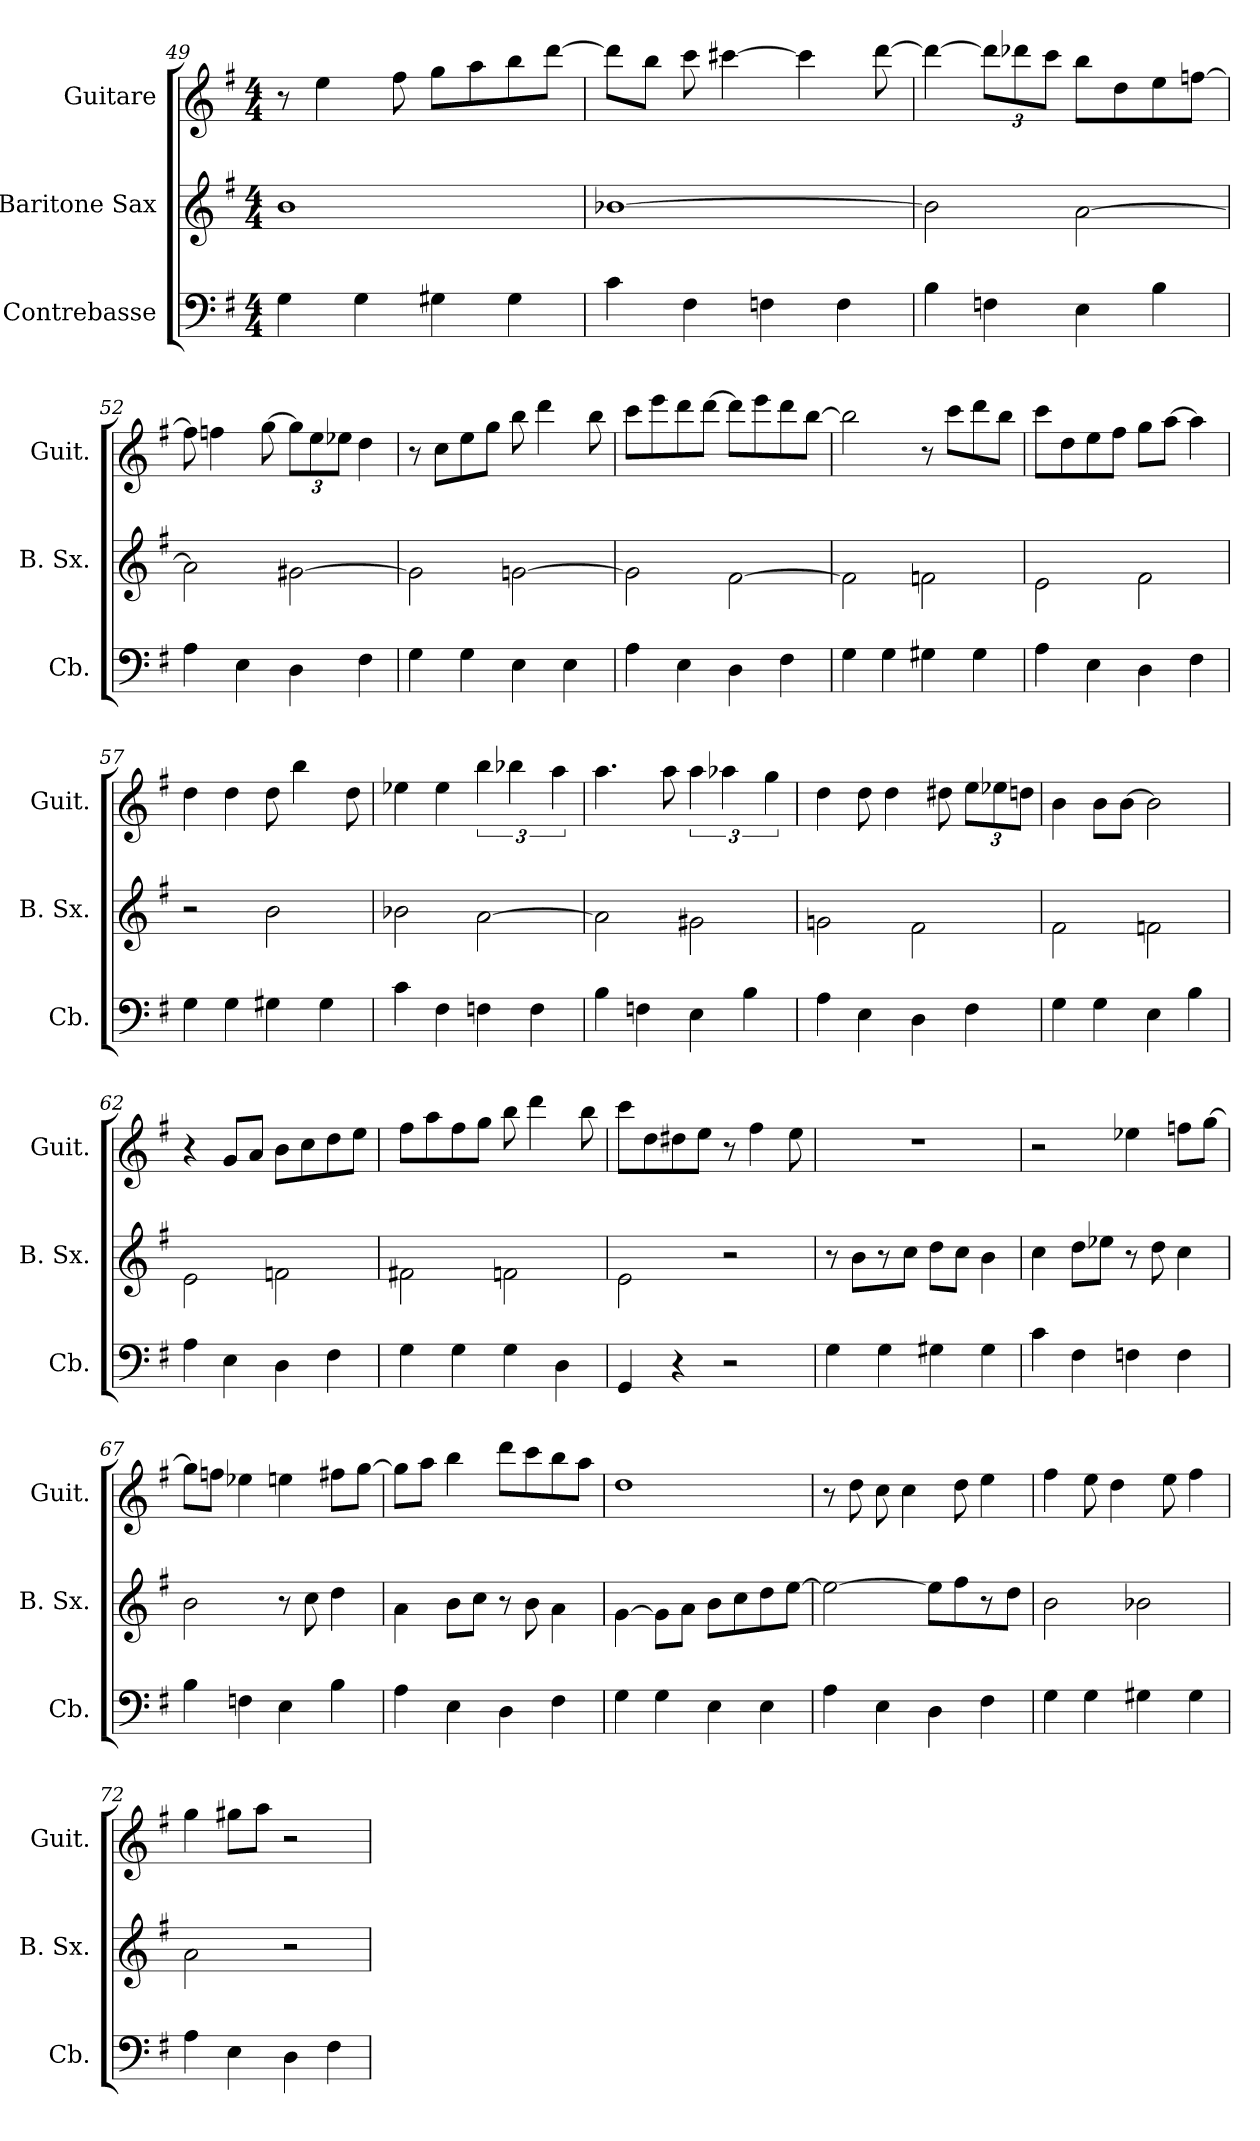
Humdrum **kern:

**kern	**kern	**kern
*part3	*part2	*part1
*staff3	*staff2	*staff1
*I"Contrebasse	*I"Baritone Sax	*I"Guitare
*I'Cb.	*I'B. Sx.	*I'Guit.
!!LO:PB:g=z
*clefF4	*clefG2	*clefG2
*ITrd7c12	*ITrd12c21	*ITrd7c12
*k[f#]	*k[f#]	*k[f#]
*G:	*G:	*G:
*M4/4	*M4/4	*M4/4
=49	=49	=49
4GG\	1B	8r
.	.	4e\
4GG\	.	.
.	.	8f#\
4GG#X\	.	8g\L
.	.	8a\
4GG#\	.	8b\
.	.	[8dd\J
=50	=50	=50
4C\	[1B-X	8dd\L]
.	.	8b\J
4FF#\	.	8cc\
.	.	[4cc#X\
4FFn\	.	.
.	.	4cc#\]
4FF\	.	.
.	.	[8dd\
=51	=51	=51
4BB\	2B-\]	4dd\_
4FFn\	.	12dd\L]
.	.	12dd-X\
.	.	12cc\J
4EE\	[2A\	8b\L
.	.	8d\
4BB\	.	8e\
.	.	[8fn\J
=52	=52	=52
4AA\	2A\]	8f\]
.	.	4fn\
4EE\	.	.
.	.	[8g\
4DD\	[2G#X\	12g\L]
.	.	12e\
.	.	12e-X\J
4FF#\	.	4d\
!!LO:LB:g=z
=53	=53	=53
4GG\	2G#\]	8r
.	.	8c\L
4GG\	.	8e\
.	.	8g\J
4EE\	[2Gn\	8b\
.	.	4dd\
4EE\	.	.
.	.	8b\
=54	=54	=54
4AA\	2G\]	8cc\L
.	.	8ee\
4EE\	.	8dd\
.	.	[8dd\J
4DD\	[2F#\	8dd\L]
.	.	8ee\
4FF#\	.	8dd\
.	.	[8b\J
=55	=55	=55
4GG\	2F#\]	2b\]
4GG\	.	.
4GG#X\	2Fn\	8r
.	.	8cc\L
4GG#\	.	8dd\
.	.	8b\J
=56	=56	=56
4AA\	2E\	8cc\L
.	.	8d\
4EE\	.	8e\
.	.	8f#\J
4DD\	2F#\	8g\L
.	.	[8a\J
4FF#\	.	4a\]
!!LO:LB:g=z
=57	=57	=57
4GG\	2r	4d\
4GG\	.	4d\
4GG#X\	2B\	8d\
.	.	4b\
4GG#\	.	.
.	.	8d\
=58	=58	=58
4C\	2B-X\	4e-X\
4FF#\	.	4e-\
4FFn\	[2A\	6b\
.	.	6b-X\
4FF\	.	.
.	.	6a\
=59	=59	=59
4BB\	2A\]	4.a\
4FFn\	.	.
.	.	8a\
4EE\	2G#X\	6a\
.	.	6a-X\
4BB\	.	.
.	.	6g\
=60	=60	=60
4AA\	2Gn\	4d\
4EE\	.	8d\
.	.	4d\
4DD\	2F#\	.
.	.	8d#X\
4FF#\	.	12e\L
.	.	12e-X\
.	.	12dn\J
!!LO:PB:g=z
=61	=61	=61
4GG\	2F#\	4B\
4GG\	.	8B\L
.	.	[8B\J
4EE\	2Fn\	2B\]
4BB\	.	.
=62	=62	=62
4AA\	2E\	4r
4EE\	.	8G/L
.	.	8A/J
4DD\	2Fn\	8B\L
.	.	8c\
4FF#\	.	8d\
.	.	8e\J
=63	=63	=63
4GG\	2F#X\	8f#\L
.	.	8a\
4GG\	.	8f#\
.	.	8g\J
4GG\	2Fn\	8b\
.	.	4dd\
4DD\	.	.
.	.	8b\
=64	=64	=64
4GGG/	2E\	8cc\L
.	.	8d\
4r	.	8d#X\
.	.	8e\J
2r	2r	8r
.	.	4f#\
.	.	8e\
!!LO:LB:g=z
=65	=65	=65
4GG\	8r	1r
.	8B\L	.
4GG\	8r	.
.	8c\J	.
4GG#X\	8d\L	.
.	8c\J	.
4GG#\	4B\	.
=66	=66	=66
4C\	4c\	2r
4FF#\	8d\L	.
.	8e-X\J	.
4FFn\	8r	4e-X\
.	8d\	.
4FF\	4c\	8fn\L
.	.	[8g\J
=67	=67	=67
4BB\	2B\	8g\L]
.	.	8fn\J
4FFn\	.	4e-X\
4EE\	8r	4en\
.	8c\	.
4BB\	4d\	8f#X\L
.	.	[8g\J
=68	=68	=68
4AA\	4A\	8g\L]
.	.	8a\J
4EE\	8B\L	4b\
.	8c\J	.
4DD\	8r	8dd\L
.	8B\	8cc\
4FF#\	4A\	8b\
.	.	8a\J
!!LO:LB:g=z
=69	=69	=69
4GG\	[4G\	1d
4GG\	8G\L]	.
.	8A\J	.
4EE\	8B\L	.
.	8c\	.
4EE\	8d\	.
.	[8e\J	.
=70	=70	=70
4AA\	2e\_	8r
.	.	8d\
4EE\	.	8c\
.	.	4c\
4DD\	8e\L]	.
.	8f#\	8d\
4FF#\	8r	4e\
.	8d\J	.
=71	=71	=71
4GG\	2B\	4f#\
4GG\	.	8e\
.	.	4d\
4GG#X\	2B-X\	.
.	.	8e\
4GG#\	.	4f#\
=72	=72	=72
4AA\	2A\	4g\
4EE\	.	8g#X\L
.	.	8a\J
4DD\	2r	2r
4FF#\	.	.
=	=	=
*-	*-	*-
